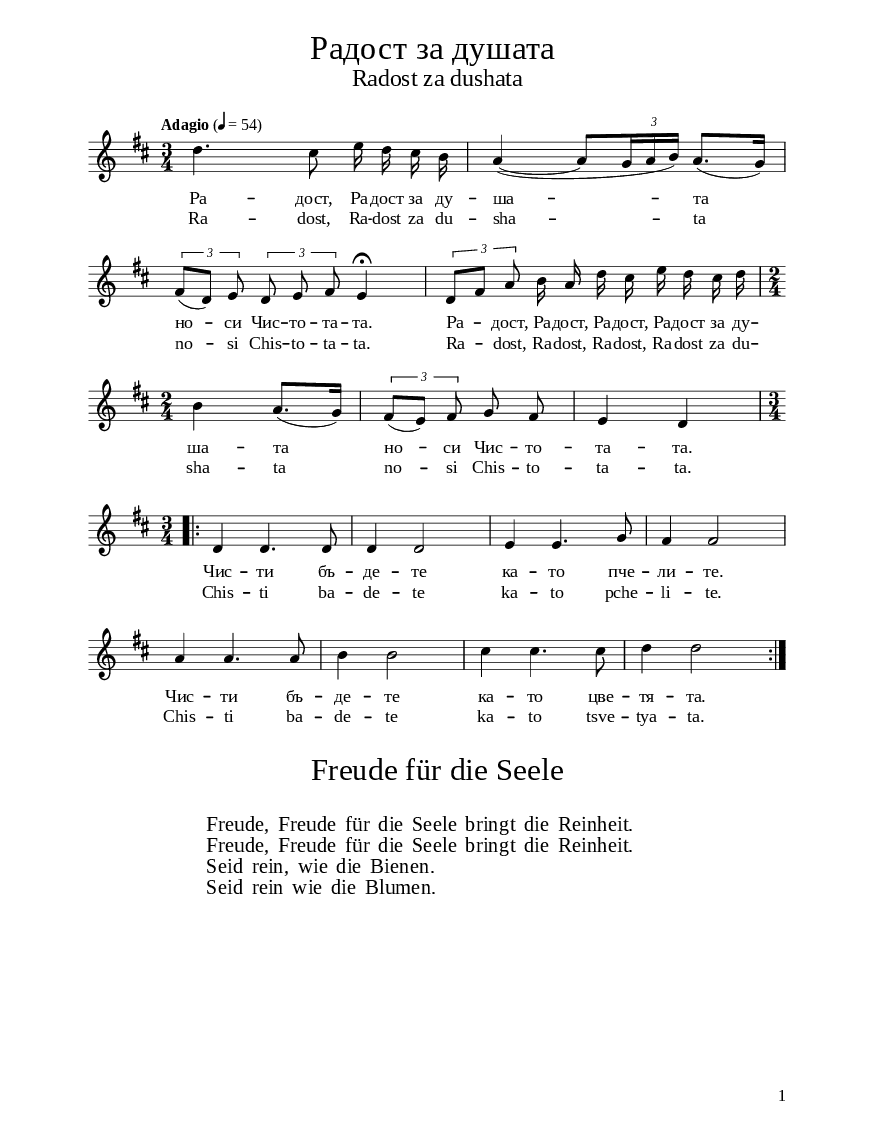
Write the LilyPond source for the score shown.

\version "2.24.0"

% include paper part and global functions
\include "include/globals.ily"

\bookpart {
  \label #'ref039
  \tocItem \markup " "
  \include "include/bookpart-paper.ily"
  \score {
    \include "include/score-layout.ily"

    \new Voice \absolute {
      \clef treble
      \key d \major
      \time 3/4
      \tempoFunc "Adagio" 4 "54"
      \autoBeamOff
      d''4.  cis''8  e''16  d''16
      cis''16  b'16 | % 2
      a'4 ( ~  a'8 [ \once \omit TupletBracket
      \times 2/3  {
        g'16  a'16  b'16 ) ]
      }
      a'8. ( [  g'16 ) ] \break | % 3

      \times 2/3  {
        fis'8 ( [  d'8 ) ] e'8
      }

      \times 2/3  {
        d'8   e'8  fis'8
      }
      e'4 ^\fermata \noBreak | % 4

      \times 2/3  {
        d'8 [  fis'8 ] a'8
      }
      b'16  a'16  d''16  cis''16
      e''16  d''16  cis''16  d''16
      \break | % 5
      \time 2/4
      b'4  a'8. [(  g'16 )]
      \times 2/3  {
        fis'8 ( [  e'8 ) ] fis'8
      }
      % 6
      g'8  fis'8  e'4  d'4 \time 3/4 \break \repeat
      volta 2 {
        | % 7
        d'4  d'4.  d'8 | % 8
        d'4  d'2 | % 9
        e'4  e'4.  g'8 |
        fis'4  fis'2 \break | % 11
        a'4  a'4.  a'8 | % 12
        b'4  b'2 | % 13
        cis''4  cis''4.  cis''8 | % 14
        d''4  d''2
      }

    }

    \addlyrics {
      Ра -- дост, Ра -- дост за ду -- ша
      --    та  но -- си
      Чис -- то -- та -- та. Ра -- дост,
      Ра -- дост, Ра -- дост, Ра -- дост
      за ду -- ша -- та  но -- си
      Чис -- то -- та -- та. Чис -- ти бъ --
      де -- те ка -- то пче -- ли -- те.
      Чис -- ти бъ -- де -- те ка -- то
      цве -- тя -- та.
    }

    \addlyrics {
      Ra -- dost, Ra -- dost za du -- sha
      --    ta  no -- si
      Chis -- to -- ta -- ta. Ra -- dost,
      Ra -- dost, Ra -- dost, Ra -- dost
      za du -- sha -- ta  no -- si
      Chis -- to -- ta -- ta. Chis -- ti ba --
      de -- te ka -- to pche -- li -- te.
      Chis -- ti ba -- de -- te ka -- to
      tsve -- tya -- ta.
    }
    \header {
      title = \titleFunc "Радост за душата " "Radost za dushata"
    }

    \midi{}

  } % score



  % include foreign translation(s) of the song
  \version "2.20.0"

\markup \fill-line { \fontsize #6 "Freude für die Seele" }
\markup \null
\markup \null
\markup \fontsize #+2.5 {
  \hspace #10
  \override #'(baseline-skip . 2)

  \column {
    \line { " " }

\line { " "Freude, Freude für die Seele bringt die Reinheit. }

\line { " "Freude, Freude für die Seele bringt die Reinheit. }

\line { " "Seid rein, wie die Bienen.}

\line { " "Seid rein wie die Blumen.}

  }
}


} % bookpart
